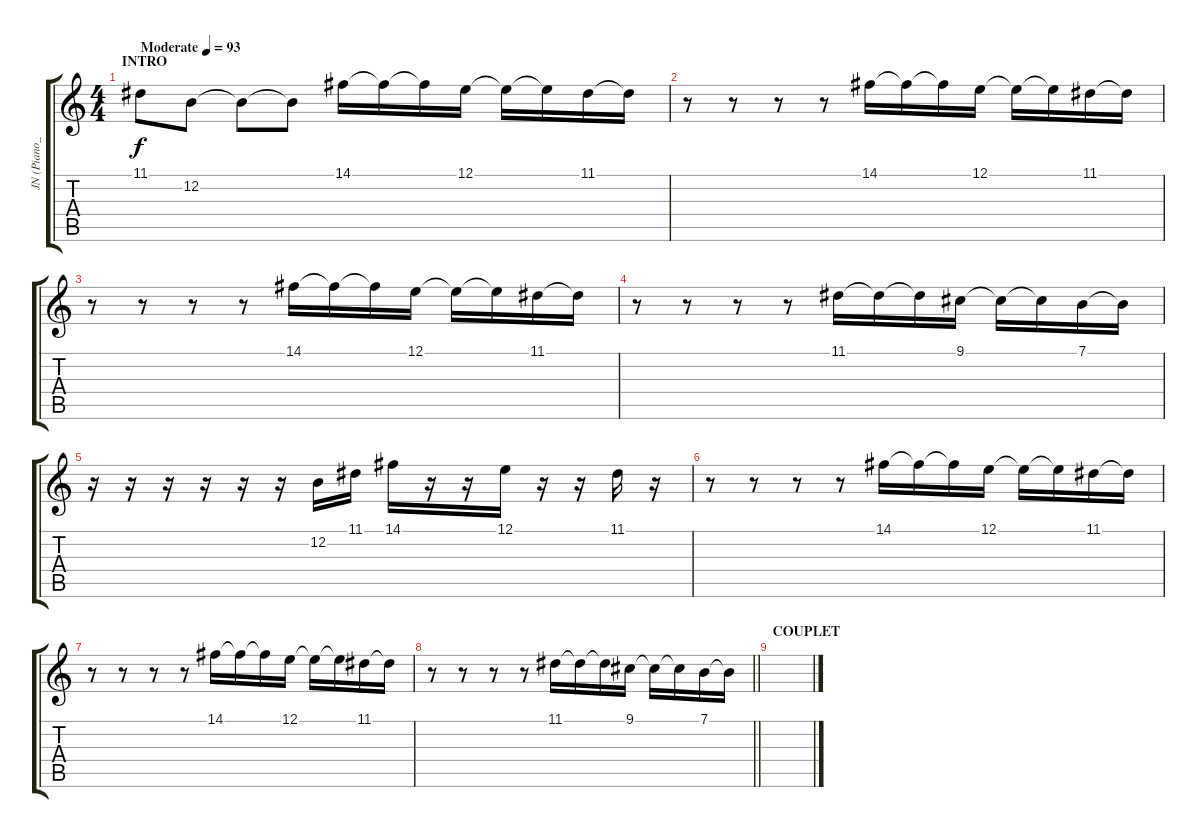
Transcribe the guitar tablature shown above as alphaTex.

\track ("JN (Piano_Main Droite)" "JN (Piano_") {instrument electricgrandpiano}
\staff {score tabs}
\tuning (E4 B3 G3 D3 A2 E2) {hide}
\ts (4 4)
\section ("" "INTRO")
\tempo (93 "Moderate")
\clef g2
\ks c
11.1.8{dy f instrument electricgrandpiano} 12.2.8 12.2{t}.8 12.2{t}.8 14.1.16 14.1{t}.16 14.1{t}.16 12.1.16 12.1{t}.16 12.1{t}.16 11.1.16 11.1{t}.16 |
r.8 r.8 r.8 r.8 14.1.16 14.1{t}.16 14.1{t}.16 12.1.16 12.1{t}.16 12.1{t}.16 11.1.16 11.1{t}.16 |
r.8 r.8 r.8 r.8 14.1.16 14.1{t}.16 14.1{t}.16 12.1.16 12.1{t}.16 12.1{t}.16 11.1.16 11.1{t}.16 |
r.8 r.8 r.8 r.8 11.1.16 11.1{t}.16 11.1{t}.16 9.1.16 9.1{t}.16 9.1{t}.16 7.1.16 7.1{t}.16 |
r.16 r.16 r.16 r.16 r.16 r.16 12.2.16 11.1.16 14.1.16 r.16 r.16 12.1.16 r.16 r.16 11.1.16 r.16 |
r.8 r.8 r.8 r.8 14.1.16 14.1{t}.16 14.1{t}.16 12.1.16 12.1{t}.16 12.1{t}.16 11.1.16 11.1{t}.16 |
r.8 r.8 r.8 r.8 14.1.16 14.1{t}.16 14.1{t}.16 12.1.16 12.1{t}.16 12.1{t}.16 11.1.16 11.1{t}.16 |
\barLineRight lightlight
r.8 r.8 r.8 r.8 11.1.16 11.1{t}.16 11.1{t}.16 9.1.16 9.1{t}.16 9.1{t}.16 7.1.16 7.1{t}.16 |
\section ("" "COUPLET")
